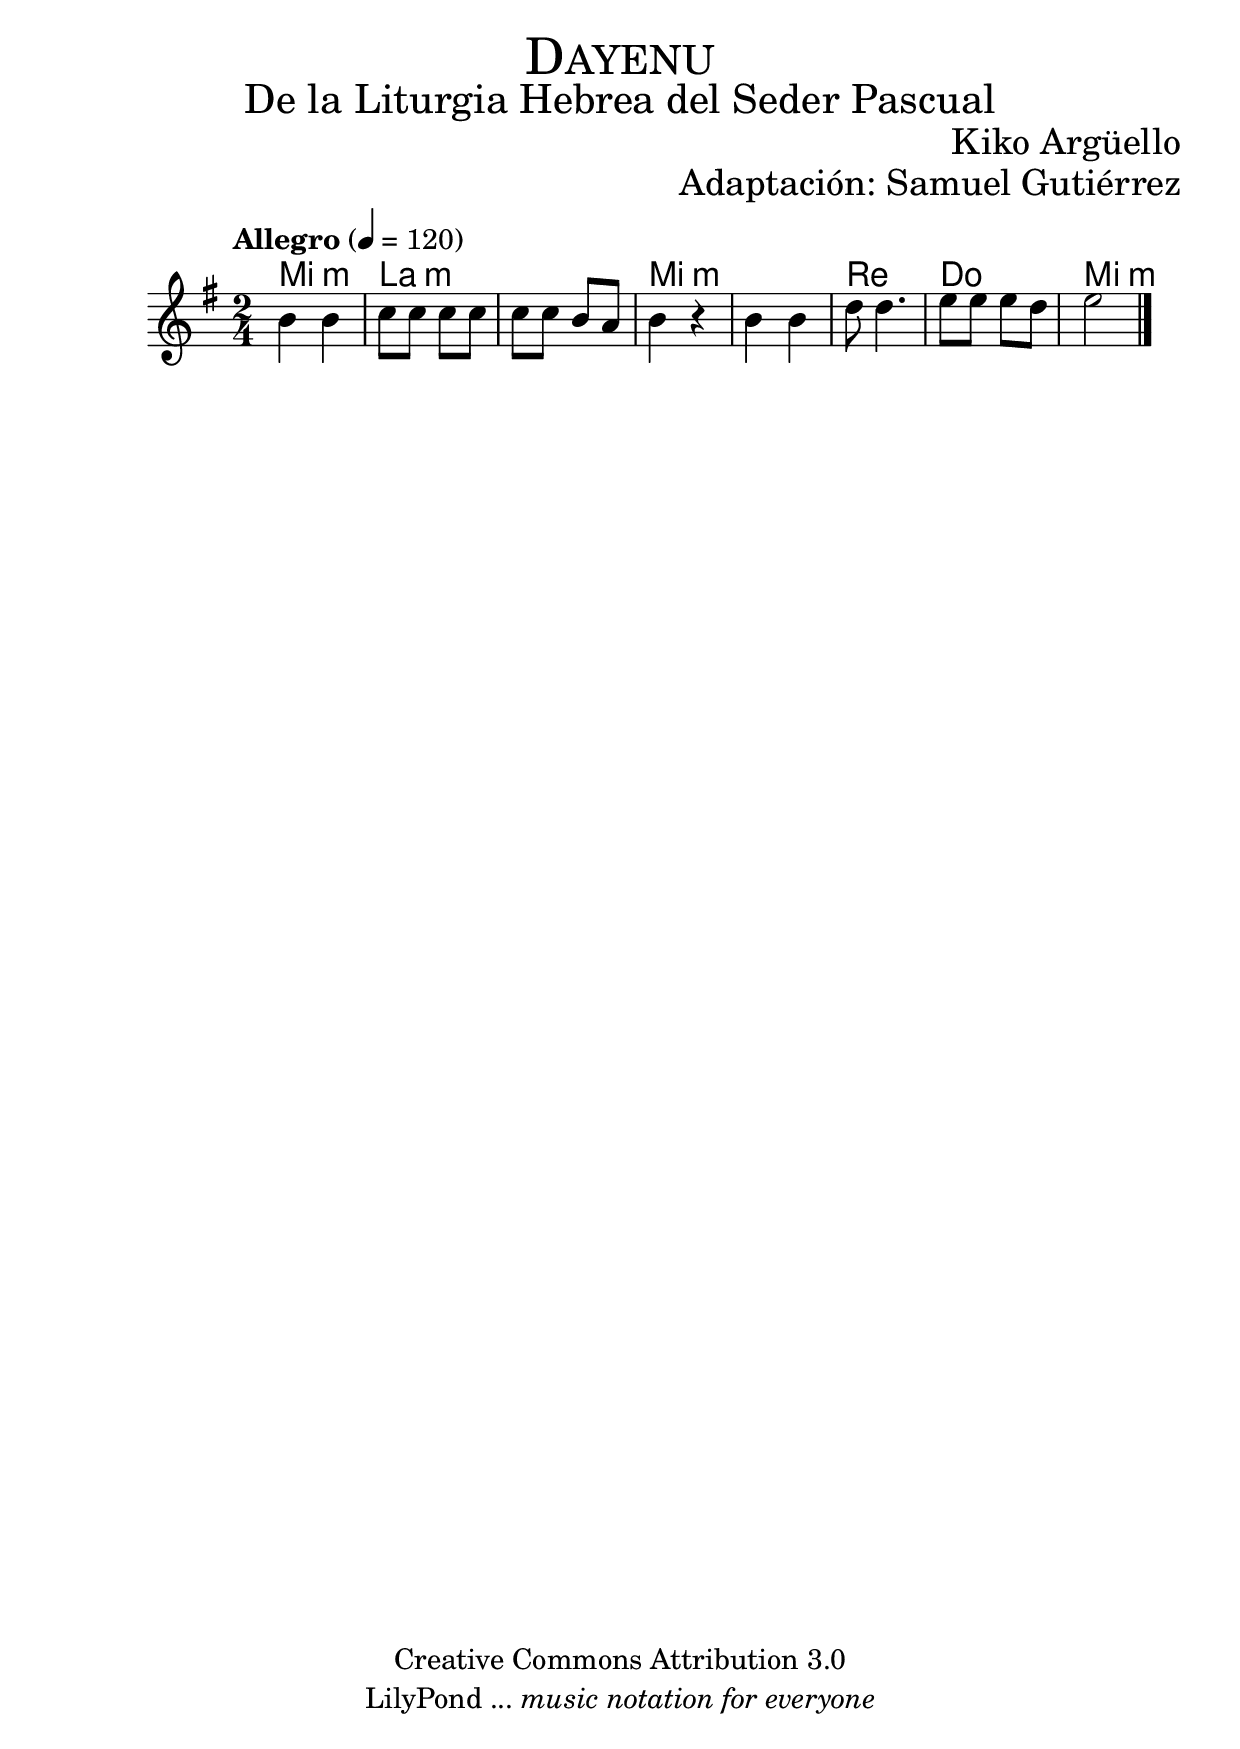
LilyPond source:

% ****************************************************************
%	Dayenu - Flauta
%	by serach.sam@
% ****************************************************************
\language "espanol"
\version "2.19.80"

% --- Includes
%\include "texto.ily"

% --- Tamaño del pentagrama
#(set-global-staff-size 25)

% --- Parametro globales
global = {  \tempo "Allegro" 4 = 120 \clef treble \key mi \minor \time 2/4 s2*8 \bar "|." }

% --- Cabecera
\markup { \fill-line { \center-column { \fontsize #5 \smallCaps "Dayenu" \fontsize #3 "De la Liturgia Hebrea del Seder Pascual" } } }
\markup { \fill-line { " " \center-column { \fontsize #2 "Kiko Argüello" \small "" } } }
\markup { \fill-line { "" \right-column { \fontsize #2 "Adaptación: Samuel Gutiérrez"  } } }

\header {
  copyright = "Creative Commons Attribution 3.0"
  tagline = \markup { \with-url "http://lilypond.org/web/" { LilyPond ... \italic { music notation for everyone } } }
  breakbefore = ##t
}

% --- Musica
instrumento = \relative do'' {
  %\compressFullBarRests
  %Escribir la musica aqui...
  si4 si	| %1
  do8 do do do	| %2
  do8 do si la	| %3
  si4 r4	| %4
  si4 si	| %5
  re8 re4.	| %6
  mi8 mi mi re	| %7
  mi2		| %8
}

% --- Acordes
acordes = \new ChordNames {
  \set chordChanges = ##t
  \italianChords
  \chordmode {
    mi2:m la1:m mi2:m
    mi2:m re2 do2 mi1:m
  }
}

% --- Partitura
\score {
  <<
    \acordes
    \new Staff {
      <<
        %\set Staff.midiInstrument = #"piano"
        \global
        \instrumento
      >>
    }
  >>
  \midi {}
  \layout {}
}

% --- Pagina
\paper {
  #( set-default-paper-size "letter" )
}

%{
convert-ly (GNU LilyPond) 2.19.83  convert-ly: Procesando «»...
Aplicando la conversión:     El documento no ha cambiado.
%}
